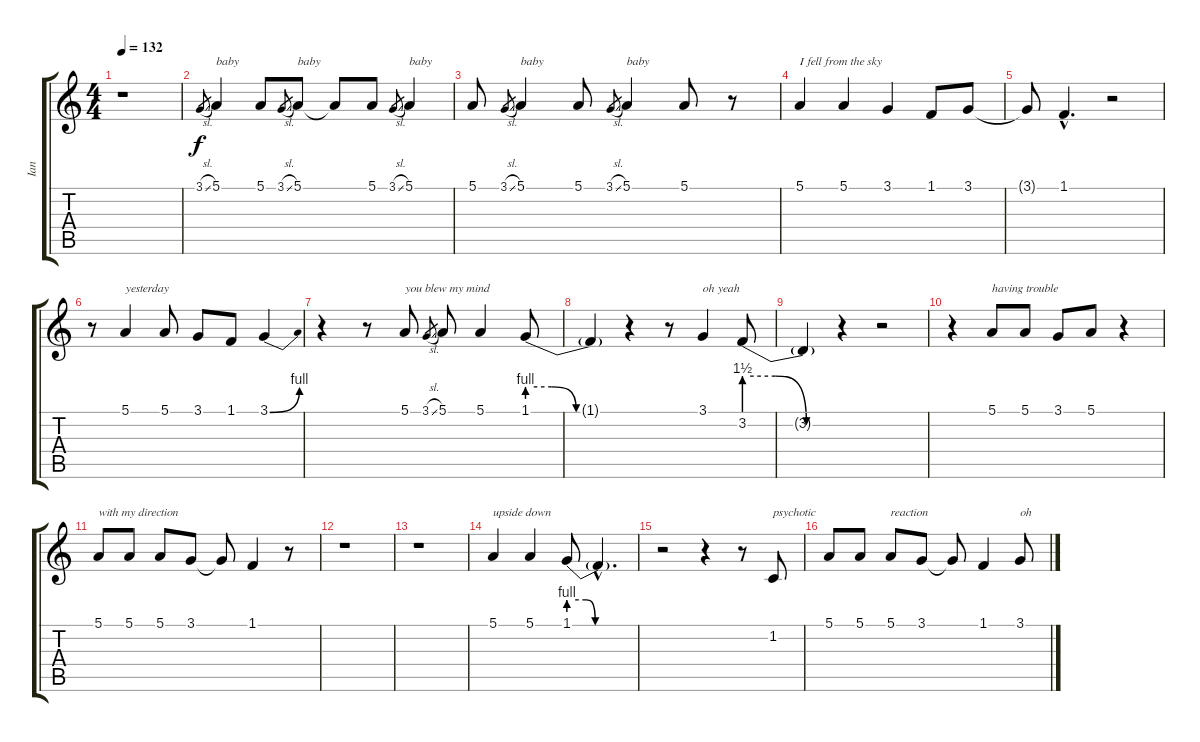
\track ("Ian" "Ian") {instrument lead6voice}
\staff {score tabs}
\tuning (E4 B3 G3 D3 A2 E2) {hide}
\ts (4 4)
\tempo 132
\clef g2
\ks c
r.1{dy f} |
3.1{sl}.8{gr} 5.1.4{txt "baby"} 5.1.8 3.1{sl}.8{gr} 5.1.8{txt "baby"} 5.1{t}.8 5.1.8 3.1{sl}.8{gr} 5.1.4{txt "baby"} |
5.1.8 3.1{sl}.8{gr} 5.1.4{txt "baby"} 5.1.8 3.1{sl}.8{gr} 5.1.4{txt "baby"} 5.1.8 r.8 |
5.1.4{txt "I fell from the sky"} 5.1.4 3.1.4 1.1.8 3.1.8 |
3.1{t}.8 1.1{hac}.4{d} r.2 |
r.8 5.1.4{txt "yesterday"} 5.1.8 3.1.8 1.1.8 3.1{be (bend 0 0 60 4)}.4 |
r.4 r.8 5.1.8{txt "you blew my mind"} 3.1{sl}.8{gr} 5.1.8 5.1.4 1.1{be (custom 0 4 15 4 30 0 60 0)}.8 |
1.1{t}.4 r.4 r.8 3.1.4{txt "oh yeah"} 3.2{be (custom 0 6 20 6 40 0 60 0)}.8 |
3.2{t}.4 r.4 r.2 |
r.4 5.1.8{txt "having trouble"} 5.1.8 3.1.8 5.1.8 r.4 |
5.1.8{txt "with my direction"} 5.1.8 5.1.8 3.1.8 3.1{t}.8 1.1.4 r.8 |
r.1 |
r.1 |
5.1.4{txt "upside down"} 5.1.4 1.1{be (custom 0 4 15 4 23 0 60 0)}.8 1.1{hac t}.4{d} |
r.2 r.4 r.8 1.2.8{txt "psychotic"} |
5.1.8 5.1.8 5.1.8{txt "reaction"} 3.1.8 3.1{t}.8 1.1.4 3.1.8{txt "oh"}
